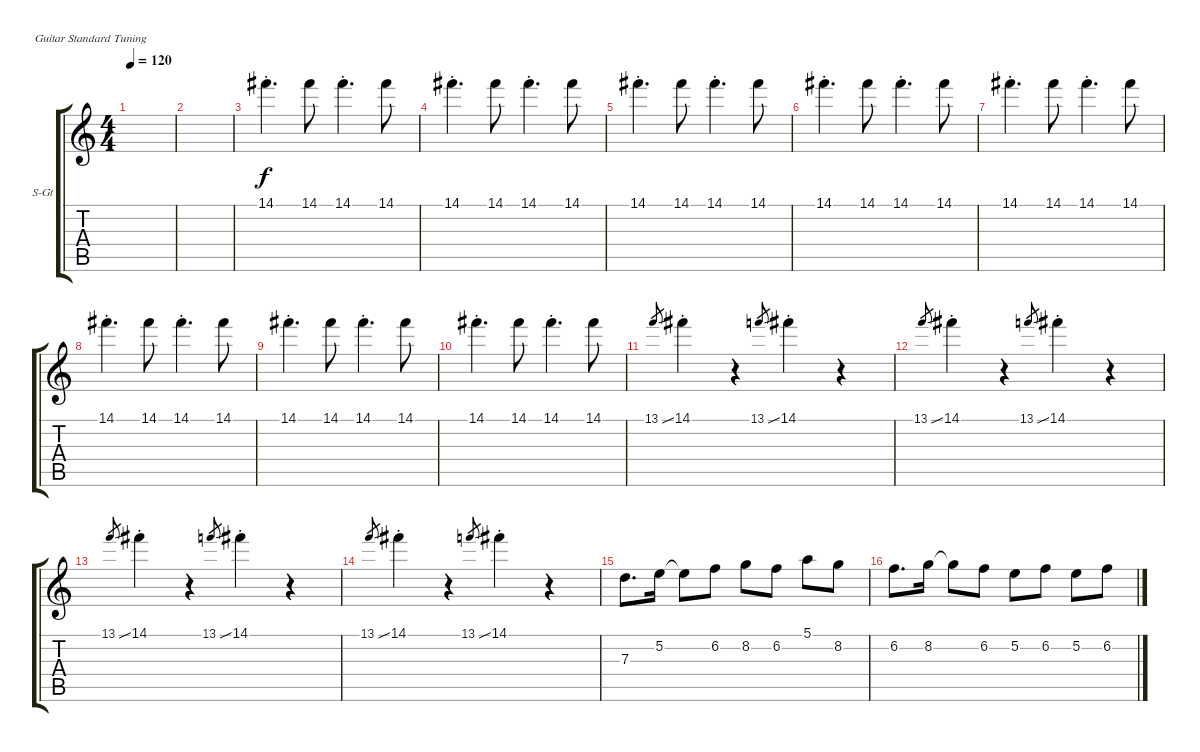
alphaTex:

\defaultSystemsLayout 4
\bracketExtendMode groupsimilarinstruments
\firstSystemTrackNameOrientation horizontal
\otherSystemsTrackNameOrientation horizontal
\track ("Steel Guitar" "S-Gt") {solo instrument acousticguitarsteel}
\staff {score tabs}
\tuning (E4 B3 G3 D3 A2 E2)
\ts (4 4)
\tempo 120
\clef g2
\ks c
|
|
14.1{st}.4{d} 14.1.8 14.1{st}.4{d} 14.1.8 |
14.1{st}.4{d} 14.1.8 14.1{st}.4{d} 14.1.8 |
14.1{st}.4{d} 14.1.8 14.1{st}.4{d} 14.1.8 |
14.1{st}.4{d} 14.1.8 14.1{st}.4{d} 14.1.8 |
14.1{st}.4{d} 14.1.8 14.1{st}.4{d} 14.1.8 |
14.1{st}.4{d} 14.1.8 14.1{st}.4{d} 14.1.8 |
14.1{st}.4{d} 14.1.8 14.1{st}.4{d} 14.1.8 |
14.1{st}.4{d} 14.1.8 14.1{st}.4{d} 14.1.8 |
13.1{sou}.8{gr} 14.1{st}.4 r.4 13.1{sou}.8{gr} 14.1{st}.4 r.4 |
13.1{sou}.8{gr} 14.1{st}.4 r.4 13.1{sou}.8{gr} 14.1{st}.4 r.4 |
13.1{sou}.8{gr} 14.1{st}.4 r.4 13.1{sou}.8{gr} 14.1{st}.4 r.4 |
13.1{sou}.8{gr} 14.1{st}.4 r.4 13.1{sou}.8{gr} 14.1{st}.4 r.4 |
7.3.8{d} 5.2.16 5.2{t}.8 6.2.8 8.2.8 6.2.8 5.1.8 8.2.8 |
6.2.8{d} 8.2.16 8.2{t}.8 6.2.8 5.2.8 6.2.8 5.2.8 6.2.8
